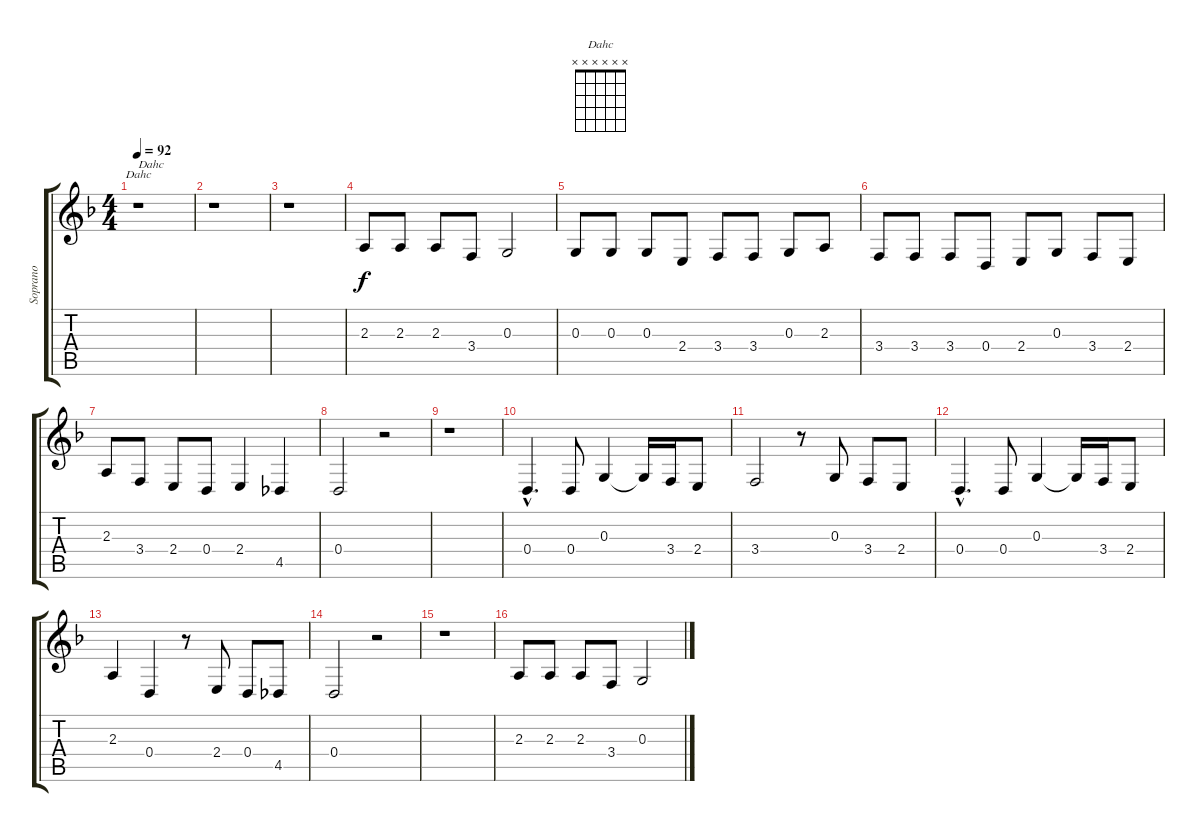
\track ("Soprano" "Soprano") {instrument lead6voice}
\staff {score tabs}
\tuning (E4 B3 G3 D3 A2 E2) {hide}
\chord ("Dahc" x x x x x x)
\ts (4 4)
\tempo 92
\clef g2
\ks f
r.1{ch "Dahc" txt "Dahc" dy f instrument lead6voice} |
r.1 |
r.1 |
2.3.8 2.3.8 2.3.8 3.4.8 0.3.2 |
0.3.8 0.3.8 0.3.8 2.4.8 3.4.8 3.4.8 0.3.8 2.3.8 |
3.4.8 3.4.8 3.4.8 0.4.8 2.4.8 0.3.8 3.4.8 2.4.8 |
2.3.8 3.4.8 2.4.8 0.4.8 2.4.4 4.5.4 |
0.4.2 r.2 |
r.1 |
0.4{hac}.4{d} 0.4.8 0.3.4 0.3{t}.16 3.4.16 2.4.8 |
3.4.2 r.8 0.3.8 3.4.8 2.4.8 |
0.4{hac}.4{d} 0.4.8 0.3.4 0.3{t}.16 3.4.16 2.4.8 |
2.3.4 0.4.4 r.8 2.4.8 0.4.8 4.5.8 |
0.4.2 r.2 |
r.1 |
2.3.8 2.3.8 2.3.8 3.4.8 0.3.2
